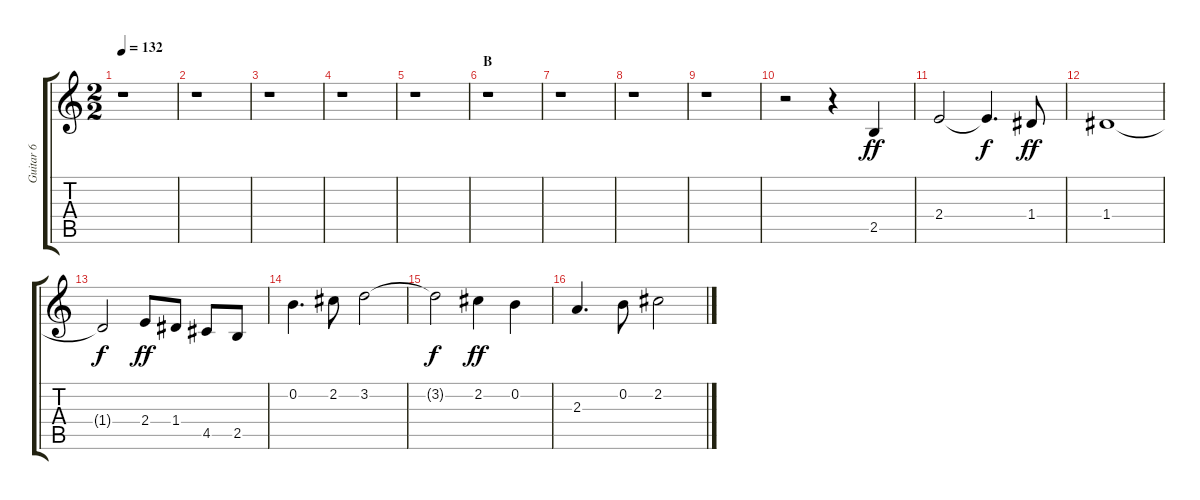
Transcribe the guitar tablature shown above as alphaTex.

\track ("Guitar 6" "Guitar 6") {instrument distortionguitar}
\staff {score tabs}
\tuning (E4 B3 G3 D3 A2 E2) {hide}
\ts (2 2)
\tempo 132
\clef g2
\ks c
r.1{dy f} |
r.1 |
r.1 |
r.1 |
r.1 |
\section ("" "B")
r.1 |
r.1 |
r.1 |
r.1 |
r.2 r.4 2.5.4{dy ff volume 16} |
2.4.2 2.4{t}.4{d dy f} 1.4.8{dy ff} |
1.4.1 |
1.4{t}.2{dy f} 2.4.8{dy ff} 1.4.8 4.5.8 2.5.8 |
0.2.4{d} 2.2.8 3.2.2 |
3.2{t}.2{dy f} 2.2.4{dy ff} 0.2.4 |
2.3.4{d} 0.2.8 2.2.2
